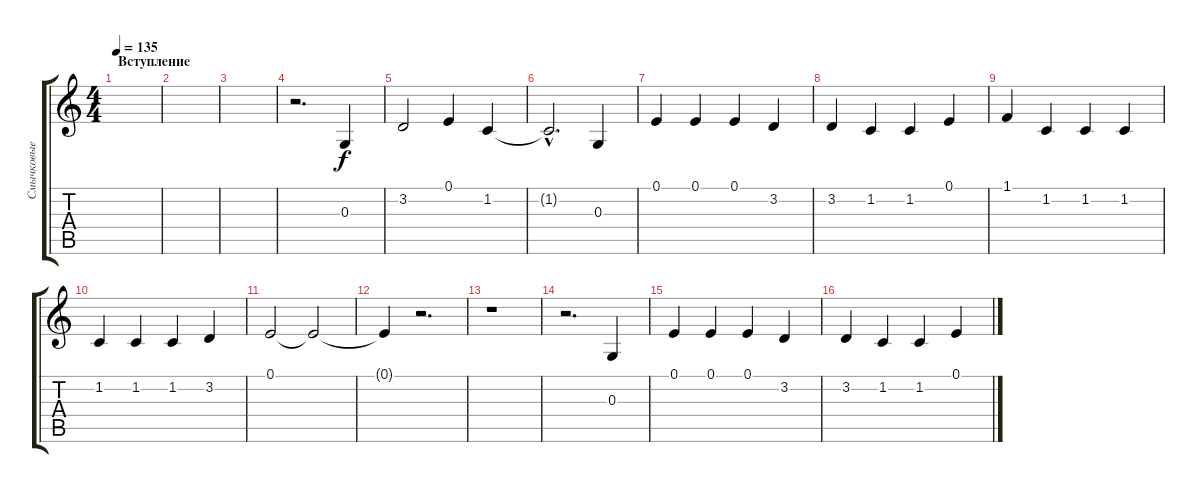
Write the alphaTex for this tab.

\track ("Смычковые" "Смычковые") {instrument synthstrings1}
\staff {score tabs}
\tuning (E4 B3 G3 D3 A2 E2) {hide}
\ts (4 4)
\section ("" "Вступление")
\tempo 135
\clef g2
\ks c
|
|
|
r.2{d} 0.3.4 |
3.2.2 0.1.4 1.2.4 |
1.2{hac t}.2{d} 0.3.4 |
0.1.4 0.1.4 0.1.4 3.2.4 |
3.2.4 1.2.4 1.2.4 0.1.4 |
1.1.4 1.2.4 1.2.4 1.2.4 |
1.2.4 1.2.4 1.2.4 3.2.4 |
0.1.2{volume 6} 0.1{t}.2 |
0.1{t}.4 r.2{d} |
r.1{volume 13} |
r.2{d} 0.3.4 |
0.1.4 0.1.4 0.1.4 3.2.4 |
3.2.4 1.2.4 1.2.4 0.1.4
